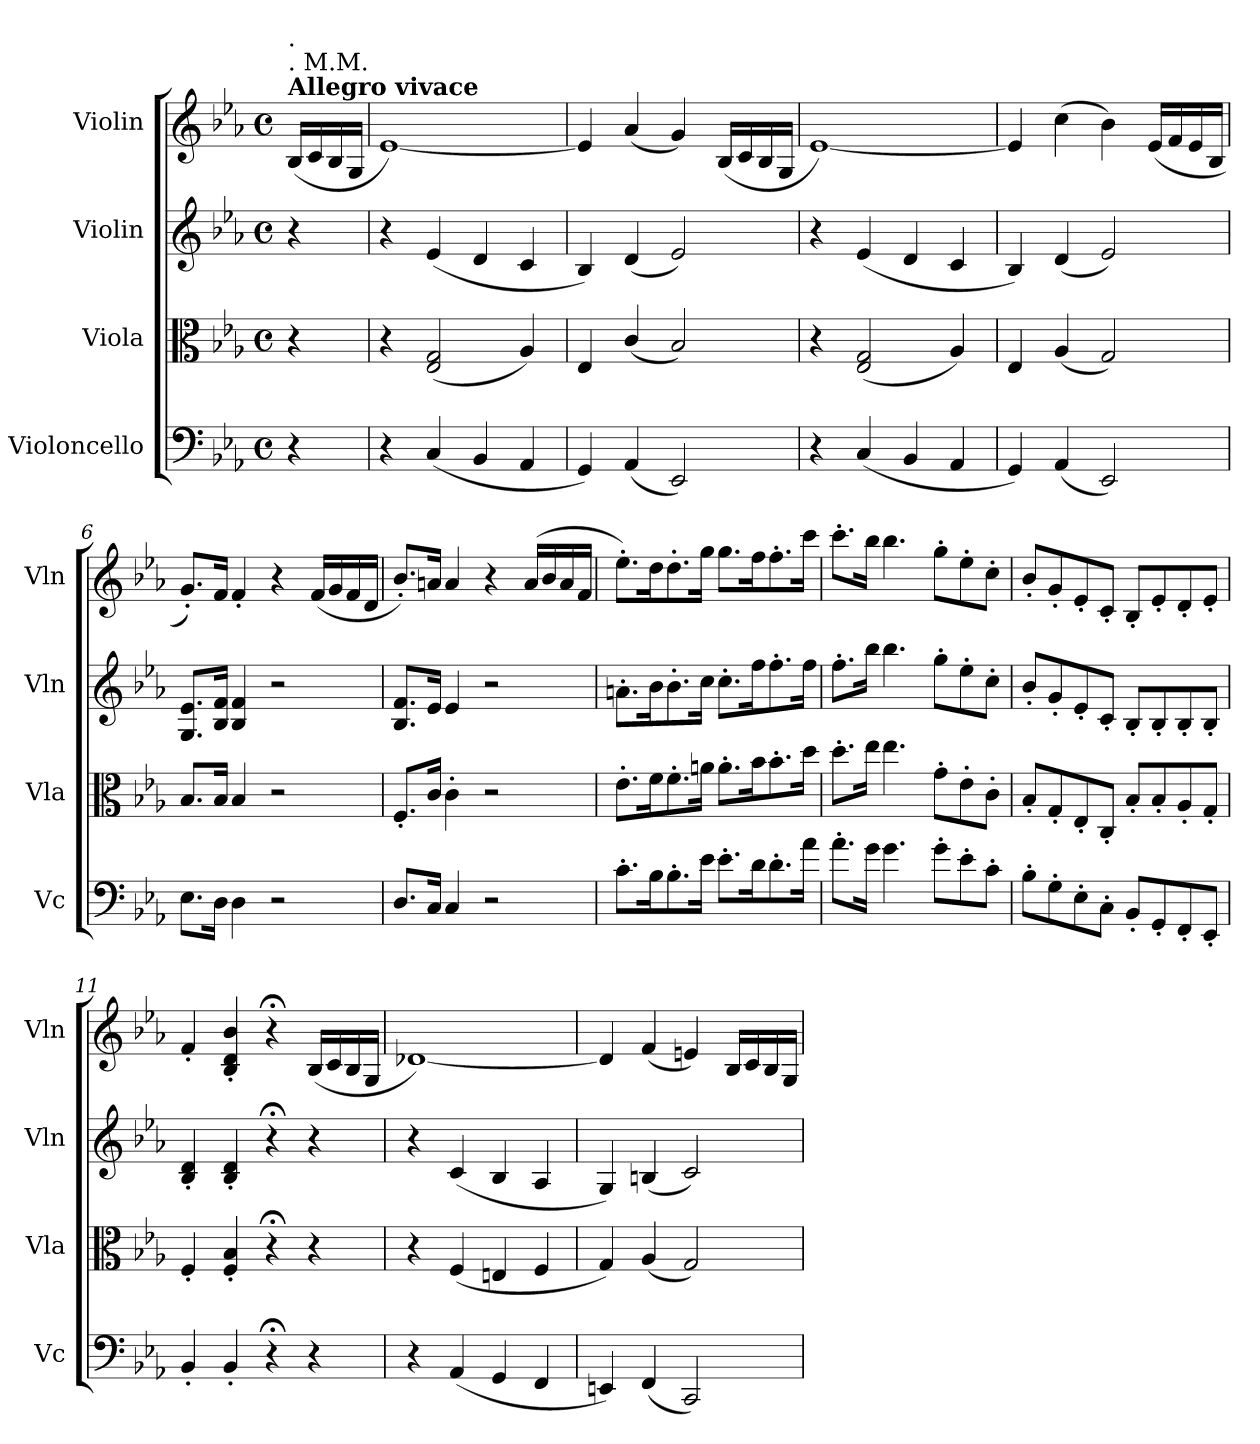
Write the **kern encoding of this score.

**kern	**kern	**kern	**kern
*part4	*part3	*part2	*part1
*staff4	*staff3	*staff2	*staff1
*I"Violoncello	*I"Viola	*I"Violin	*I"Violin
*I'Vc	*I'Vla	*I'Vln	*I'Vln
*clefF4	*clefC3	*clefG2	*clefG2
*k[b-e-a-]	*k[b-e-a-]	*k[b-e-a-]	*k[b-e-a-]
*M4/4	*M4/4	*M4/4	*M4/4
*met(c)	*met(c)	*met(c)	*met(c)
*MM184	*MM184	*MM184	*MM184
=1	=1	=1	=1
!	!	!	!LO:TX:a:B:t=Allegro vivace
!	!	!	!LO:TX:a:t=. M.M.
!	!	!	!LO:TX:a:t=.
4r	4r	4r	(16B-/LL
.	.	.	16c/
.	.	.	16B-/
.	.	.	16G/JJ
=2	=2	=2	=2
4r	4r	4r	[1e-)
(4C/	(2E-/ 2G/	(4e-/	.
4BB-/	.	4d/	.
4AA-/	4A-/)	4c/	.
=3	=3	=3	=3
4GG/)	4E-/	4B-/)	4e-/]
(4AA-/	(4c/	(4d/	(4a-/
2EE-/)	2B-/)	2e-/)	4g/)
.	.	.	(16B-/LL
.	.	.	16c/
.	.	.	16B-/
.	.	.	16G/JJ
=4	=4	=4	=4
4r	4r	4r	[1e-)
(4C/	(2E-/ 2G/	(4e-/	.
4BB-/	.	4d/	.
4AA-/	4A-/)	4c/	.
=5	=5	=5	=5
4GG/)	4E-/	4B-/)	4e-/]
(4AA-/	(4A-/	(4d/	(4cc\
2EE-/)	2G/)	2e-/)	4b-\)
.	.	.	(16e-/LL
.	.	.	16f/
.	.	.	16e-/
.	.	.	16B-/JJ
=6	=6	=6	=6
8.E-\L	8.B-/L	8.G/ 8.e-/L	8.g'/L)
16D\Jk	16B-/Jk	16B-/ 16f/Jk	16f/Jk
4D\	4B-/	4B-/ 4f/	4f'/
2r	2r	2r	4r
.	.	.	(16f/LL
.	.	.	16g/
.	.	.	16f/
.	.	.	16d/JJ
=7	=7	=7	=7
8.D/L	8.F'/L	8.B-/ 8.f/L	8.b-'/L)
16C/Jk	16c/Jk	16e-/Jk	16an/Jk
4C/	4c'\	4e-/	4a/
2r	2r	2r	4r
.	.	.	(>16a/LL
.	.	.	16b-/
.	.	.	16a/
.	.	.	16f/JJ
=8	=8	=8	=8
8.c'\L	8.e-'\L	8.an'\L	8.ee-'\L)
16B-\K	16f\K	16b-\K	16dd\K
8.B-'\	8.f'\	8.b-'\	8.dd'\
16e-\Jk	16an\Jk	16cc\Jk	16gg\Jk
8.e-'\L	8.a'\L	8.cc'\L	8.gg\L
16d\K	16b-\K	16ff\K	16ff\K
8.d'\	8.b-'\	8.ff'\	8.ff'\
16a-\Jk	16dd\Jk	16ff\Jk	16ccc\Jk
!!LO:LB:g=z
=9	=9	=9	=9
8.a-'\L	8.dd'\L	8.ff'\L	8.ccc'\L
16g\Jk	16ee-\Jk	16bb-\Jk	16bb-\Jk
4.g\	4.ee-\	4.bb-\	4.bb-\
8g'\L	8g'\L	8gg'\L	8gg'\L
8e-'\	8e-'\	8ee-'\	8ee-'\
8c'\J	8c'\J	8cc'\J	8cc'\J
=10	=10	=10	=10
8B-'\L	8B-'/L	8b-'/L	8b-'/L
8G'\	8G'/	8g'/	8g'/
8E-'\	8E-'/	8e-'/	8e-'/
8C'\J	8C'/J	8c'/J	8c'/J
8BB-'/L	8B-'/L	8B-'/L	8B-'/L
8GG'/	8B-'/	8B-'/	8e-'/
8FF'/	8A-'/	8B-'/	8d'/
8EE-'/J	8G'/J	8B-'/J	8e-'/J
=11	=11	=11	=11
4BB-'/	4F'/	4B-/' 4d/'	4f'/
4BB-'/	4F/' 4B-/'	4B-/' 4d/'	4B-/' 4d/' 4b-/'
4r;<	4r;<	4r;<	4r;<
4r	4r	4r	(16B-/LL
.	.	.	16c/
.	.	.	16B-/
.	.	.	16G/JJ
=12	=12	=12	=12
4r	4r	4r	[1d-X)
(4AA-/	(4F/	(4c/	.
4GG/	4En/	4B-/	.
4FF/	4F/	4A-/	.
=13	=13	=13	=13
4EEn/)	4G/)	4G/)	4d-/]
(4FF/	(4A-/	(4Bn/	(4f/
2CC/)	2G/)	2c/)	4en/)
.	.	.	16B-/LL
.	.	.	16c/
.	.	.	16B-/
.	.	.	16G/JJ
=	=	=	=
*-	*-	*-	*-
